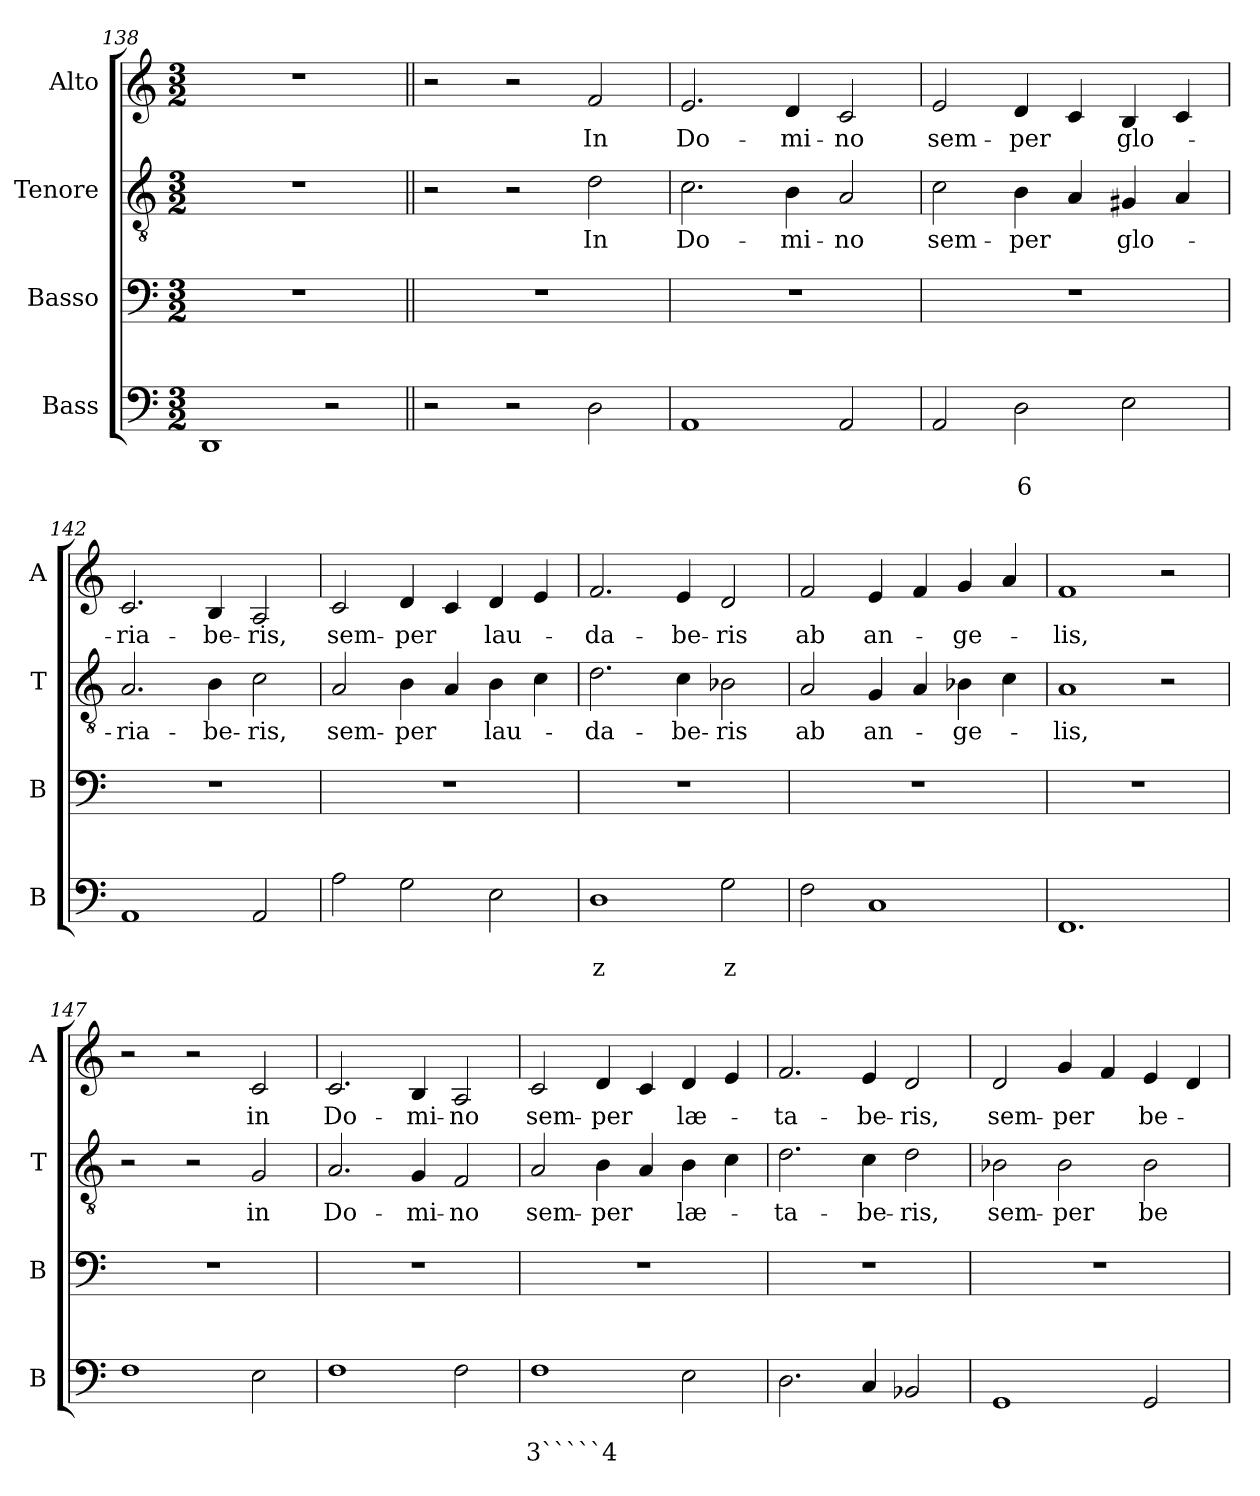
**kern	**text	**text	**kern	**kern	**text	**kern	**text
*part4	*part4	*part4	*part3	*part2	*part2	*part1	*part1
*staff4	*staff4	*staff4	*staff3	*staff2	*staff2	*staff1	*staff1
*I"Bass	*	*	*I"Basso	*I"Tenore	*	*I"Alto	*
*I'B	*	*	*I'B	*I'T	*	*I'A	*
*clefF4	*	*	*clefF4	*clefGv2	*	*clefG2	*
*k[]	*	*	*k[]	*k[]	*	*k[]	*
*C:	*	*	*C:	*C:	*	*C:	*
*M3/2	*	*	*M3/2	*M3/2	*	*M3/2	*
=138	=138	=138	=138	=138	=138	=138	=138
1DD	.	.	1.r	1.r	.	1.r	.
2r	.	.	.	.	.	.	.
!!LO:LB:g=z
=139||	=139||	=139||	=139||	=139||	=139||	=139||	=139||
2r	.	.	1.r	2r	.	2r	.
2r	.	.	.	2r	.	2r	.
!	!	!	!	!	!LO:LY:b	!	!LO:LY:b
2D\	.	.	.	2d\	In	2f/	In
=140	=140	=140	=140	=140	=140	=140	=140
!	!	!	!	!	!LO:LY:b	!	!LO:LY:b
1AA	.	.	1.r	2.c\	Do-	2.e/	Do-
!	!	!	!	!	!LO:LY:b	!	!LO:LY:b
.	.	.	.	4B\	-mi-	4d/	-mi-
!	!	!	!	!	!LO:LY:b	!	!LO:LY:b
2AA/	.	.	.	2A/	-no	2c/	-no
=141	=141	=141	=141	=141	=141	=141	=141
!	!	!	!	!	!LO:LY:b	!	!LO:LY:b
2AA/	.	.	1.r	2c\	sem-	2e/	sem-
!	!	!LO:LY:b	!	!	!LO:LY:b	!	!LO:LY:b
2D\	.	6	.	4B\	-per	4d/	-per
.	.	.	.	4A/	.	4c/	.
!	!	!	!	!	!LO:LY:b	!	!LO:LY:b
2E\	.	.	.	4G#X/	glo-	4B/	glo-
.	.	.	.	4A/	.	4c/	.
=142	=142	=142	=142	=142	=142	=142	=142
!	!	!	!	!	!LO:LY:b	!	!LO:LY:b
1AA	.	.	1.r	2.A/	-ria-	2.c/	-ria-
!	!	!	!	!	!LO:LY:b	!	!LO:LY:b
.	.	.	.	4B\	-be-	4B/	-be-
!	!	!	!	!	!LO:LY:b	!	!LO:LY:b
2AA/	.	.	.	2c\	-ris,	2A/	-ris,
=143	=143	=143	=143	=143	=143	=143	=143
!	!	!	!	!	!LO:LY:b	!	!LO:LY:b
2A\	.	.	1.r	2A/	sem-	2c/	sem-
!	!	!	!	!	!LO:LY:b	!	!LO:LY:b
2G\	.	.	.	4B\	-per	4d/	-per
.	.	.	.	4A/	.	4c/	.
!	!	!	!	!	!LO:LY:b	!	!LO:LY:b
2E\	.	.	.	4B\	lau-	4d/	lau-
.	.	.	.	4c\	.	4e/	.
=144	=144	=144	=144	=144	=144	=144	=144
!	!	!LO:LY:b	!	!	!LO:LY:b	!	!LO:LY:b
1D	.	z	1.r	2.d\	-da-	2.f/	-da-
!	!	!	!	!	!LO:LY:b	!	!LO:LY:b
.	.	.	.	4c\	-be-	4e/	-be-
!	!	!LO:LY:b	!	!	!LO:LY:b	!	!LO:LY:b
2G\	.	z	.	2B-X\	-ris	2d/	-ris
!!LO:LB:g=z
=145	=145	=145	=145	=145	=145	=145	=145
!	!	!	!	!	!LO:LY:b	!	!LO:LY:b
2F\	.	.	1.r	2A/	ab	2f/	ab
!	!	!	!	!	!LO:LY:b	!	!LO:LY:b
1C	.	.	.	4G/	an-	4e/	an-
.	.	.	.	4A/	.	4f/	.
!	!	!	!	!	!LO:LY:b	!	!LO:LY:b
.	.	.	.	4B-X\	-ge-	4g/	-ge-
.	.	.	.	4c\	.	4a/	.
=146	=146	=146	=146	=146	=146	=146	=146
!	!	!	!	!	!LO:LY:b	!	!LO:LY:b
1.FF	.	.	1.r	1A	-lis,	1f	-lis,
.	.	.	.	2r	.	2r	.
=147	=147	=147	=147	=147	=147	=147	=147
1F	.	.	1.r	2r	.	2r	.
.	.	.	.	2r	.	2r	.
!	!	!	!	!	!LO:LY:b	!	!LO:LY:b
2E\	.	.	.	2G/	in	2c/	in
=148	=148	=148	=148	=148	=148	=148	=148
!	!	!	!	!	!LO:LY:b	!	!LO:LY:b
1F	.	.	1.r	2.A/	Do-	2.c/	Do-
!	!	!	!	!	!LO:LY:b	!	!LO:LY:b
.	.	.	.	4G/	-mi-	4B/	-mi-
!	!	!	!	!	!LO:LY:b	!	!LO:LY:b
2F\	.	.	.	2F/	-no	2A/	-no
=149	=149	=149	=149	=149	=149	=149	=149
!	!	!LO:LY:b	!	!	!LO:LY:b	!	!LO:LY:b
1F	.	3`````4	1.r	2A/	sem-	2c/	sem-
!	!	!	!	!	!LO:LY:b	!	!LO:LY:b
.	.	.	.	4B\	-per	4d/	-per
.	.	.	.	4A/	.	4c/	.
!	!	!	!	!	!LO:LY:b	!	!LO:LY:b
2E\	.	.	.	4B\	læ-	4d/	læ-
.	.	.	.	4c\	.	4e/	.
=150	=150	=150	=150	=150	=150	=150	=150
!	!	!	!	!	!LO:LY:b	!	!LO:LY:b
2.D\	.	.	1.r	2.d\	-ta-	2.f/	-ta-
!	!	!	!	!	!LO:LY:b	!	!LO:LY:b
4C/	.	.	.	4c\	-be-	4e/	-be-
!	!	!	!	!	!LO:LY:b	!	!LO:LY:b
2BB-X/	.	.	.	2d\	-ris,	2d/	-ris,
=151	=151	=151	=151	=151	=151	=151	=151
!	!	!	!	!	!LO:LY:b	!	!LO:LY:b
1GG	.	.	1.r	2B-X\	sem-	2d/	sem-
!	!	!	!	!	!LO:LY:b	!	!LO:LY:b
.	.	.	.	2B-\	-per	4g/	-per
.	.	.	.	.	.	4f/	.
!	!	!	!	!	!LO:LY:b	!	!LO:LY:b
2GG/	.	.	.	2B-\	be-	4e/	be-
.	.	.	.	.	.	4d/	.
=	=	=	=	=	=	=	=
*-	*-	*-	*-	*-	*-	*-	*-
